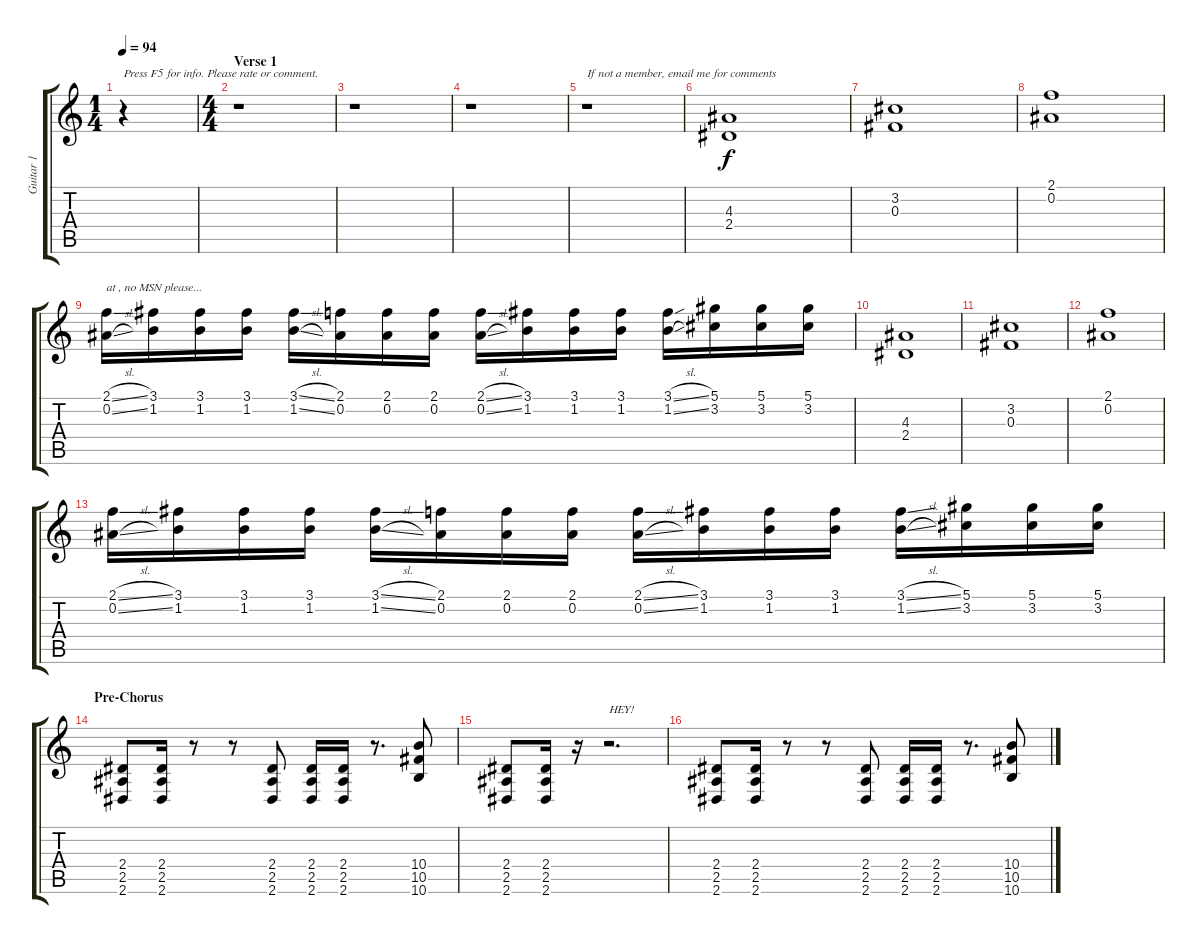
\track ("Guitar 1" "Guitar 1") {instrument distortionguitar}
\staff {score tabs}
\tuning (Eb4 Bb3 Gb3 Db3 Ab2 Db2) {hide}
\ts (1 4)
\tempo 94
\clef g2
\ks c
r.4{txt "Press F5 for info. Please rate or comment." dy f instrument distortionguitar} |
\ts (4 4)
\section ("" "Verse 1")
r.1 |
r.1 |
r.1 |
r.1{txt "If not a member, email me for comments "} |
(4.3 2.4).1 |
(3.2 0.3).1 |
(2.1 0.2).1 |
(2.1{sl} 0.2{sl}).16{txt "at , no MSN please..."} (3.1 1.2).16 (3.1 1.2).16 (3.1 1.2).16 (3.1{sl} 1.2{sl}).16 (2.1 0.2).16 (2.1 0.2).16 (2.1 0.2).16 (2.1{sl} 0.2{sl}).16 (3.1 1.2).16 (3.1 1.2).16 (3.1 1.2).16 (3.1{sl} 1.2{sl}).16 (5.1 3.2).16 (5.1 3.2).16 (5.1 3.2).16 |
(4.3 2.4).1 |
(3.2 0.3).1 |
(2.1 0.2).1 |
(2.1{sl} 0.2{sl}).16 (3.1 1.2).16 (3.1 1.2).16 (3.1 1.2).16 (3.1{sl} 1.2{sl}).16 (2.1 0.2).16 (2.1 0.2).16 (2.1 0.2).16 (2.1{sl} 0.2{sl}).16 (3.1 1.2).16 (3.1 1.2).16 (3.1 1.2).16 (3.1{sl} 1.2{sl}).16 (5.1 3.2).16 (5.1 3.2).16 (5.1 3.2).16 |
\section ("" "Pre-Chorus")
(2.4 2.5 2.6).8 (2.4 2.5 2.6).16 r.8 r.8 (2.4 2.5 2.6).8 (2.4 2.5 2.6).16 (2.4 2.5 2.6).16 r.8{d} (10.4 10.5 10.6).8 |
(2.4 2.5 2.6).8 (2.4 2.5 2.6).16 r.16 r.2{d txt "HEY!"} |
(2.4 2.5 2.6).8 (2.4 2.5 2.6).16 r.8 r.8 (2.4 2.5 2.6).8 (2.4 2.5 2.6).16 (2.4 2.5 2.6).16 r.8{d} (10.4 10.5 10.6).8
